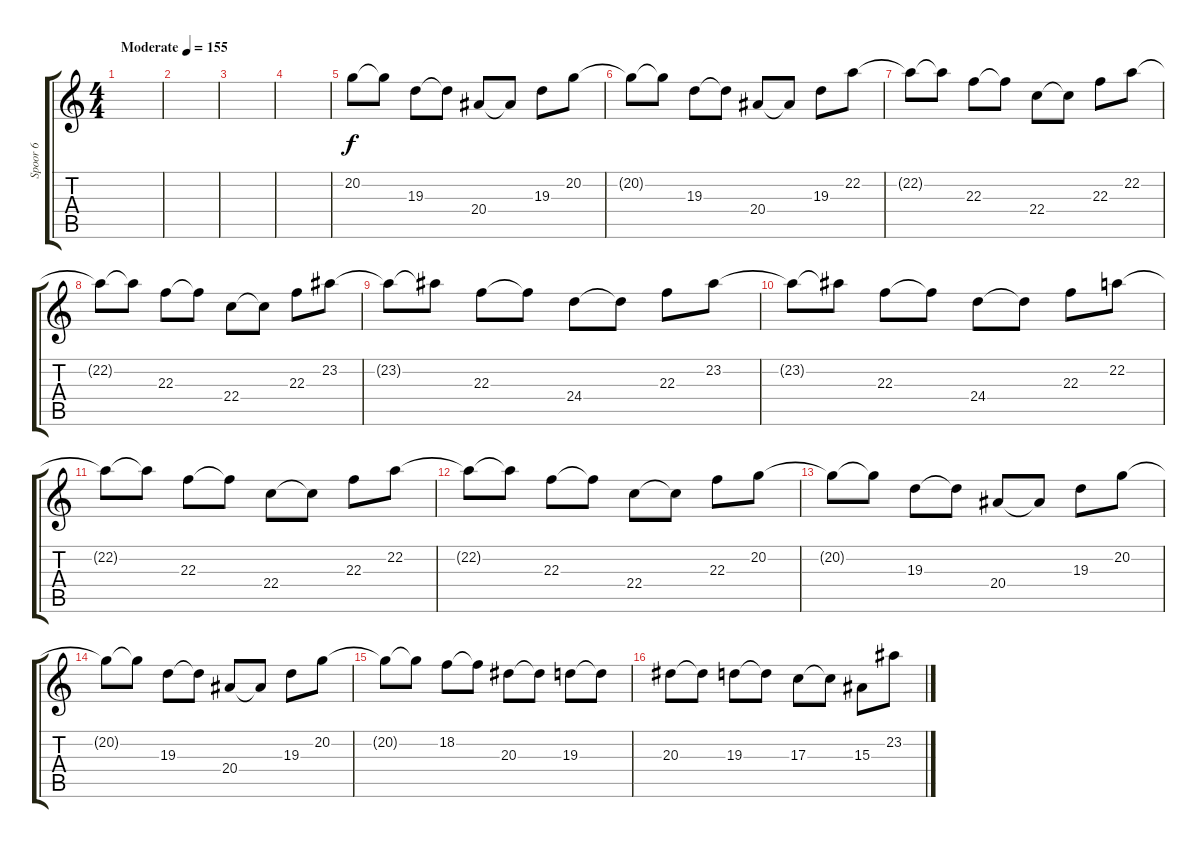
\track ("Spoor 6" "Spoor 6") {instrument fx5brightness}
\staff {score tabs}
\tuning (E4 B3 G3 D3 A2 E2) {hide}
\ts (4 4)
\tempo (155 "Moderate")
\clef g2
\ks c
|
|
|
|
20.2.8 20.2{t}.8 19.3.8 19.3{t}.8 20.4.8 20.4{t}.8 19.3.8 20.2.8 |
20.2{t}.8 20.2{t}.8 19.3.8 19.3{t}.8 20.4.8 20.4{t}.8 19.3.8 22.2.8 |
22.2{t}.8 22.2{t}.8 22.3.8 22.3{t}.8 22.4.8 22.4{t}.8 22.3.8 22.2.8 |
22.2{t}.8 22.2{t}.8 22.3.8 22.3{t}.8 22.4.8 22.4{t}.8 22.3.8 23.2.8 |
23.2{t}.8 23.2{t}.8 22.3.8 22.3{t}.8 24.4.8 24.4{t}.8 22.3.8 23.2.8 |
23.2{t}.8 23.2{t}.8 22.3.8 22.3{t}.8 24.4.8 24.4{t}.8 22.3.8 22.2.8 |
22.2{t}.8 22.2{t}.8 22.3.8 22.3{t}.8 22.4.8 22.4{t}.8 22.3.8 22.2.8 |
22.2{t}.8 22.2{t}.8 22.3.8 22.3{t}.8 22.4.8 22.4{t}.8 22.3.8 20.2.8 |
20.2{t}.8 20.2{t}.8 19.3.8 19.3{t}.8 20.4.8 20.4{t}.8 19.3.8 20.2.8 |
20.2{t}.8 20.2{t}.8 19.3.8 19.3{t}.8 20.4.8 20.4{t}.8 19.3.8 20.2.8 |
20.2{t}.8 20.2{t}.8 18.2.8 18.2{t}.8 20.3.8 20.3{t}.8 19.3.8 19.3{t}.8 |
20.3.8 20.3{t}.8 19.3.8 19.3{t}.8 17.3.8 17.3{t}.8 15.3.8 23.2.8
